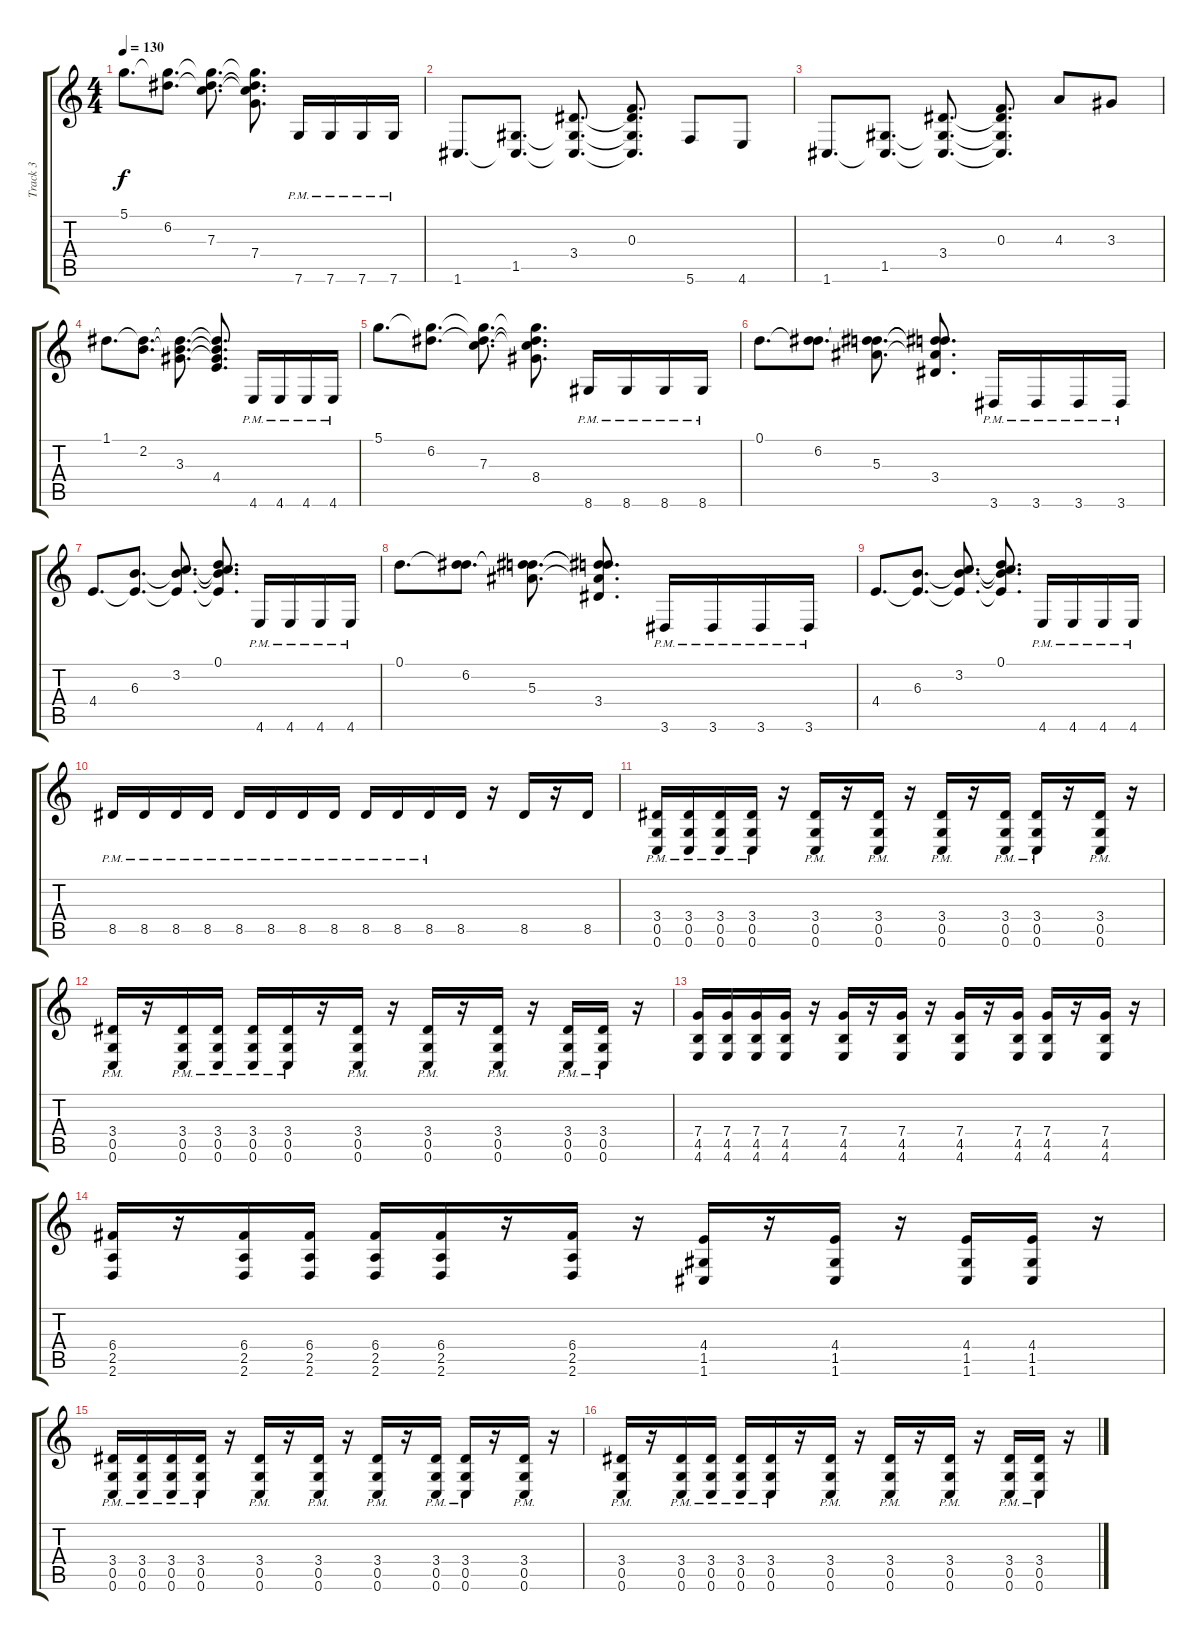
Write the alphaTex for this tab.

\track ("Track 3" "Track 3") {instrument distortionguitar}
\staff {score tabs}
\tuning (D4 A3 F3 C3 G2 C2) {hide}
\ts (4 4)
\tempo 130
\clef g2
\ks c
5.1.8{d dy f} (5.1{t} 6.2).8{d} (5.1{t} 6.2{t} 7.3).8{d} (5.1{t} 6.2{t} 7.3{t} 7.4).8{d} 7.6{pm}.16 7.6{pm}.16 7.6{pm}.16 7.6{pm}.16 |
1.6.8{d} (1.5 1.6{t}).8{d} (3.4 1.5{t} 1.6{t}).8{d} (0.3 3.4{t} 1.5{t} 1.6{t}).8{d} 5.6.8 4.6.8 |
1.6.8{d} (1.5 1.6{t}).8{d} (3.4 1.5{t} 1.6{t}).8{d} (0.3 3.4{t} 1.5{t} 1.6{t}).8{d} 4.3.8 3.3.8 |
1.1.8{d} (1.1{t} 2.2).8{d} (1.1{t} 2.2{t} 3.3).8{d} (1.1{t} 2.2{t} 3.3{t} 4.4).8{d} 4.6{pm}.16 4.6{pm}.16 4.6{pm}.16 4.6{pm}.16 |
5.1.8{d} (5.1{t} 6.2).8{d} (5.1{t} 6.2{t} 7.3).8{d} (5.1{t} 6.2{t} 7.3{t} 8.4).8{d} 8.6{pm}.16 8.6{pm}.16 8.6{pm}.16 8.6{pm}.16 |
0.1.8{d} (0.1{t} 6.2).8{d} (0.1{t} 6.2{t} 5.3).8{d} (0.1{t} 6.2{t} 5.3{t} 3.4).8{d} 3.6{pm}.16 3.6{pm}.16 3.6{pm}.16 3.6{pm}.16 |
4.4.8{d} (6.3 4.4{t}).8{d} (3.2 6.3{t} 4.4{t}).8{d} (0.1 3.2{t} 6.3{t} 4.4{t}).8{d} 4.6{pm}.16 4.6{pm}.16 4.6{pm}.16 4.6{pm}.16 |
0.1.8{d} (0.1{t} 6.2).8{d} (0.1{t} 6.2{t} 5.3).8{d} (0.1{t} 6.2{t} 5.3{t} 3.4).8{d} 3.6{pm}.16 3.6{pm}.16 3.6{pm}.16 3.6{pm}.16 |
4.4.8{d} (6.3 4.4{t}).8{d} (3.2 6.3{t} 4.4{t}).8{d} (0.1 3.2{t} 6.3{t} 4.4{t}).8{d} 4.6{pm}.16 4.6{pm}.16 4.6{pm}.16 4.6{pm}.16 |
8.5{pm}.16 8.5{pm}.16 8.5{pm}.16 8.5{pm}.16 8.5{pm}.16 8.5{pm}.16 8.5{pm}.16 8.5{pm}.16 8.5{pm}.16 8.5{pm}.16 8.5{pm}.16 8.5.16 r.16 8.5.16 r.16 8.5.16 |
(3.4{pm} 0.5{pm} 0.6{pm}).16 (3.4{pm} 0.5{pm} 0.6{pm}).16 (3.4{pm} 0.5{pm} 0.6{pm}).16 (3.4{pm} 0.5{pm} 0.6{pm}).16 r.16 (3.4{pm} 0.5{pm} 0.6{pm}).16 r.16 (3.4{pm} 0.5{pm} 0.6{pm}).16 r.16 (3.4{pm} 0.5{pm} 0.6{pm}).16 r.16 (3.4{pm} 0.5{pm} 0.6{pm}).16 (3.4{pm} 0.5{pm} 0.6{pm}).16 r.16 (3.4{pm} 0.5{pm} 0.6{pm}).16 r.16 |
(3.4{pm} 0.5{pm} 0.6{pm}).16 r.16 (3.4{pm} 0.5{pm} 0.6{pm}).16 (3.4{pm} 0.5{pm} 0.6{pm}).16 (3.4 0.5{pm} 0.6{pm}).16 (3.4{pm} 0.5{pm} 0.6{pm}).16 r.16 (3.4{pm} 0.5{pm} 0.6{pm}).16 r.16 (3.4{pm} 0.5{pm} 0.6{pm}).16 r.16 (3.4{pm} 0.5{pm} 0.6{pm}).16 r.16 (3.4{pm} 0.5{pm} 0.6{pm}).16 (3.4{pm} 0.5{pm} 0.6{pm}).16 r.16 |
(7.4 4.5 4.6).16 (7.4 4.5 4.6).16 (7.4 4.5 4.6).16 (7.4 4.5 4.6).16 r.16 (7.4 4.5 4.6).16 r.16 (7.4 4.5 4.6).16 r.16 (7.4 4.5 4.6).16 r.16 (7.4 4.5 4.6).16 (7.4 4.5 4.6).16 r.16 (7.4 4.5 4.6).16 r.16 |
(6.4 2.5 2.6).16 r.16 (6.4 2.5 2.6).16 (6.4 2.5 2.6).16 (6.4 2.5 2.6).16 (6.4 2.5 2.6).16 r.16 (6.4 2.5 2.6).16 r.16 (4.4 1.5 1.6).16 r.16 (4.4 1.5 1.6).16 r.16 (4.4 1.5 1.6).16 (4.4 1.5 1.6).16 r.16 |
(3.4{pm} 0.5{pm} 0.6{pm}).16 (3.4{pm} 0.5{pm} 0.6{pm}).16 (3.4{pm} 0.5{pm} 0.6{pm}).16 (3.4{pm} 0.5{pm} 0.6{pm}).16 r.16 (3.4{pm} 0.5{pm} 0.6{pm}).16 r.16 (3.4{pm} 0.5{pm} 0.6{pm}).16 r.16 (3.4{pm} 0.5{pm} 0.6{pm}).16 r.16 (3.4{pm} 0.5{pm} 0.6{pm}).16 (3.4{pm} 0.5{pm} 0.6{pm}).16 r.16 (3.4{pm} 0.5{pm} 0.6{pm}).16 r.16 |
(3.4{pm} 0.5{pm} 0.6{pm}).16 r.16 (3.4{pm} 0.5{pm} 0.6{pm}).16 (3.4{pm} 0.5{pm} 0.6{pm}).16 (3.4 0.5{pm} 0.6{pm}).16 (3.4{pm} 0.5{pm} 0.6{pm}).16 r.16 (3.4{pm} 0.5{pm} 0.6{pm}).16 r.16 (3.4{pm} 0.5{pm} 0.6{pm}).16 r.16 (3.4{pm} 0.5{pm} 0.6{pm}).16 r.16 (3.4{pm} 0.5{pm} 0.6{pm}).16 (3.4{pm} 0.5{pm} 0.6{pm}).16 r.16
